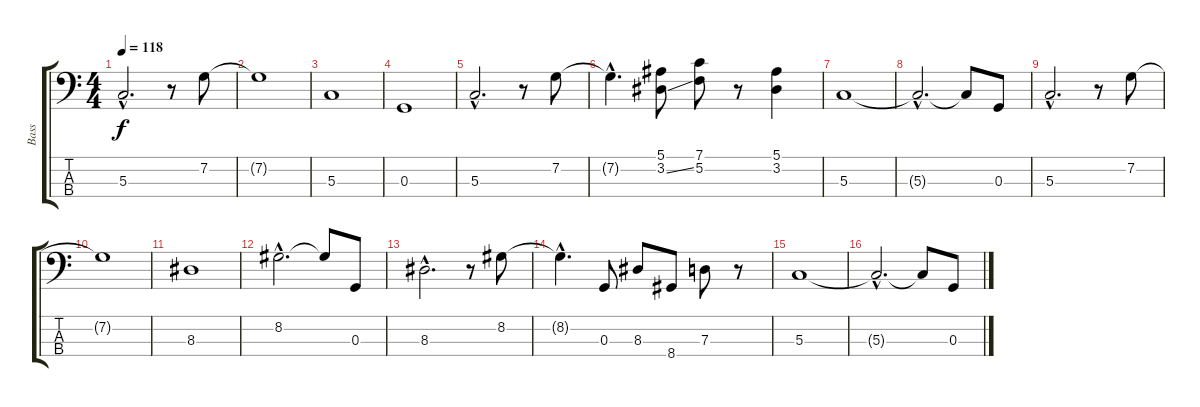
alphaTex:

\track ("Bass" "Bass") {instrument electricbassfinger}
\staff {score tabs}
\tuning (F2 C2 G1 C1) {hide}
\ts (4 4)
\tempo 118
\clef f4
\ks c
5.3{hac}.2{d dy f} r.8 7.2.8 |
7.2{t}.1 |
5.3.1 |
0.3.1 |
5.3{hac}.2{d} r.8 7.2.8 |
7.2{hac t}.4{d} (5.1 3.2{ss}).8 (7.1 5.2).8 r.8 (5.1 3.2).4 |
5.3.1 |
5.3{hac t}.2{d} 5.3{t}.8 0.3.8 |
5.3{hac}.2{d} r.8 7.2.8 |
7.2{t}.1 |
8.3.1 |
8.2{hac}.2{d} 8.2{t}.8 0.3.8 |
8.3{hac}.2{d} r.8 8.2.8 |
8.2{hac t}.4{d} 0.3.8 8.3.8 8.4.8 7.3.8 r.8 |
5.3.1 |
5.3{hac t}.2{d} 5.3{t}.8 0.3.8
